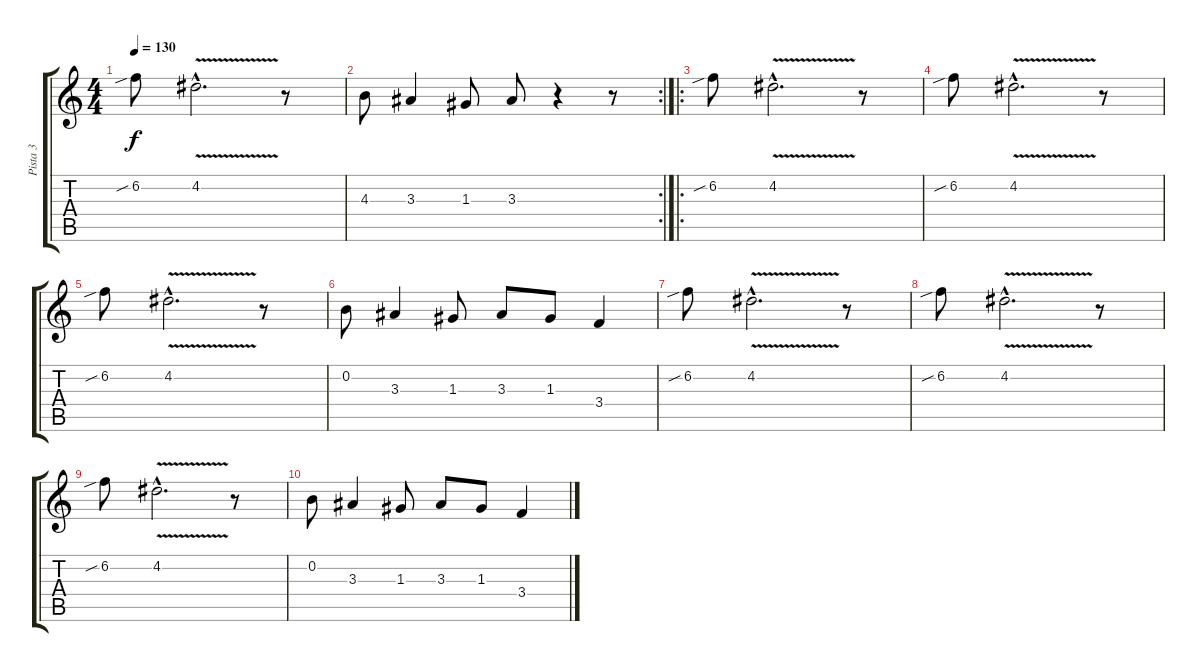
\track ("Pista 3" "Pista 3") {instrument distortionguitar}
\staff {score tabs}
\tuning (E4 B3 G3 D3 A2 E2) {hide}
\ts (4 4)
\tempo 130
\clef g2
\ks c
6.2{sib}.8{dy f} 4.2{v hac}.2{d} r.8 |
\rc 2
4.3.8 3.3.4 1.3.8 3.3.8 r.4 r.8 |
\ro
6.2{sib}.8 4.2{v hac}.2{d} r.8 |
6.2{sib}.8 4.2{v hac}.2{d} r.8 |
6.2{sib}.8 4.2{v hac}.2{d} r.8 |
0.2.8 3.3.4 1.3.8 3.3.8 1.3.8 3.4.4 |
6.2{sib}.8 4.2{v hac}.2{d} r.8 |
6.2{sib}.8 4.2{v hac}.2{d} r.8 |
6.2{sib}.8 4.2{v hac}.2{d} r.8 |
0.2.8 3.3.4 1.3.8 3.3.8 1.3.8 3.4.4
